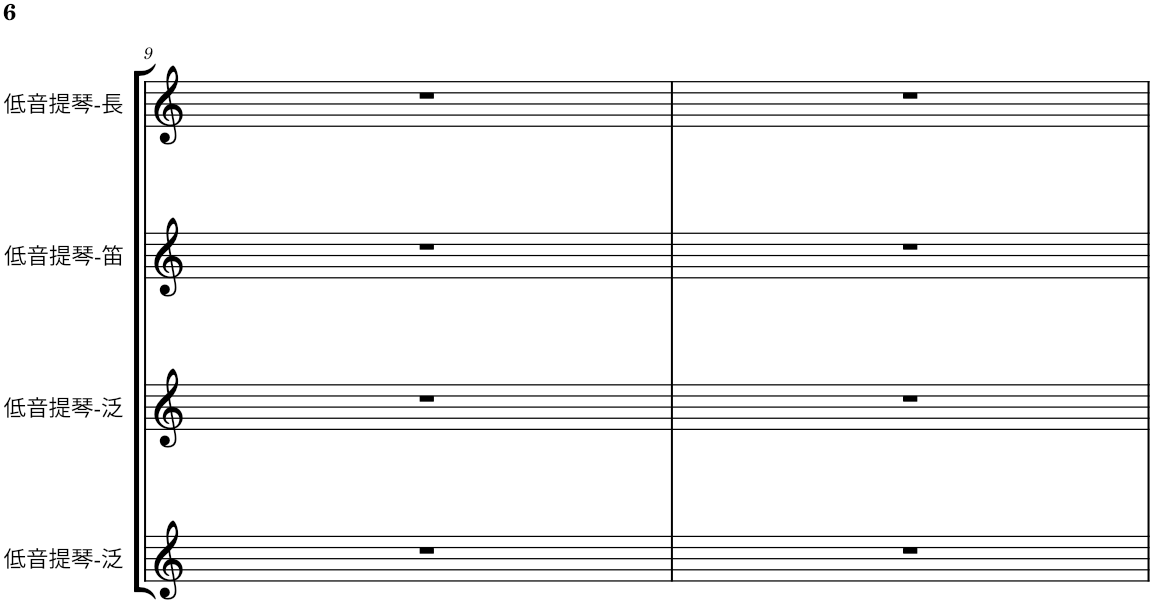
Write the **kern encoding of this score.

**kern	**kern	**kern	**kern	**kern	**kern	**kern
*part7	*part6	*part5	*part4	*part3	*part2	*part1
*staff7	*staff6	*staff5	*staff4	*staff3	*staff2	*staff1
*I"低音提琴-泛	*I"低音提琴-泛	*I"低音提琴-笛	*I"低音提琴-長	*I"架子鼓-鈸	*I"架子鼓-腳踏鈸	*I"架子鼓-小鼓
!!LO:PB:g=z
*clefG2	*clefG2	*clefG2	*clefG2	*clefG2	*clefG2	*clefG2
*k[]	*k[]	*k[]	*k[]	*k[]	*k[]	*k[]
*M12/8	*M12/8	*M12/8	*M12/8	*M12/8	*M12/8	*M12/8
=9	=9	=9	=9	=9	=9	=9
1.r	1.r	1.r	1.r	2.cccc	1.r	4.AA
.	.	.	.	.	.	4AA-X
.	.	.	.	.	.	8GG
.	.	.	.	4r	.	4.FF#X
.	.	.	.	8r	.	.
.	.	.	.	4r	.	4.GG
.	.	.	.	8r	.	.
=10	=10	=10	=10	=10	=10	=10
1.r	1.r	1.r	1.r	1.r	2r	4.AA
.	.	.	.	.	.	4AA-X
.	.	.	.	.	4r	.
.	.	.	.	.	.	8GG
.	.	.	.	.	4r	4.FF#X
.	.	.	.	.	8r	.
.	.	.	.	.	[4.b	4.GG
=	=	=	=	=	=	=
*-	*-	*-	*-	*-	*-	*-
